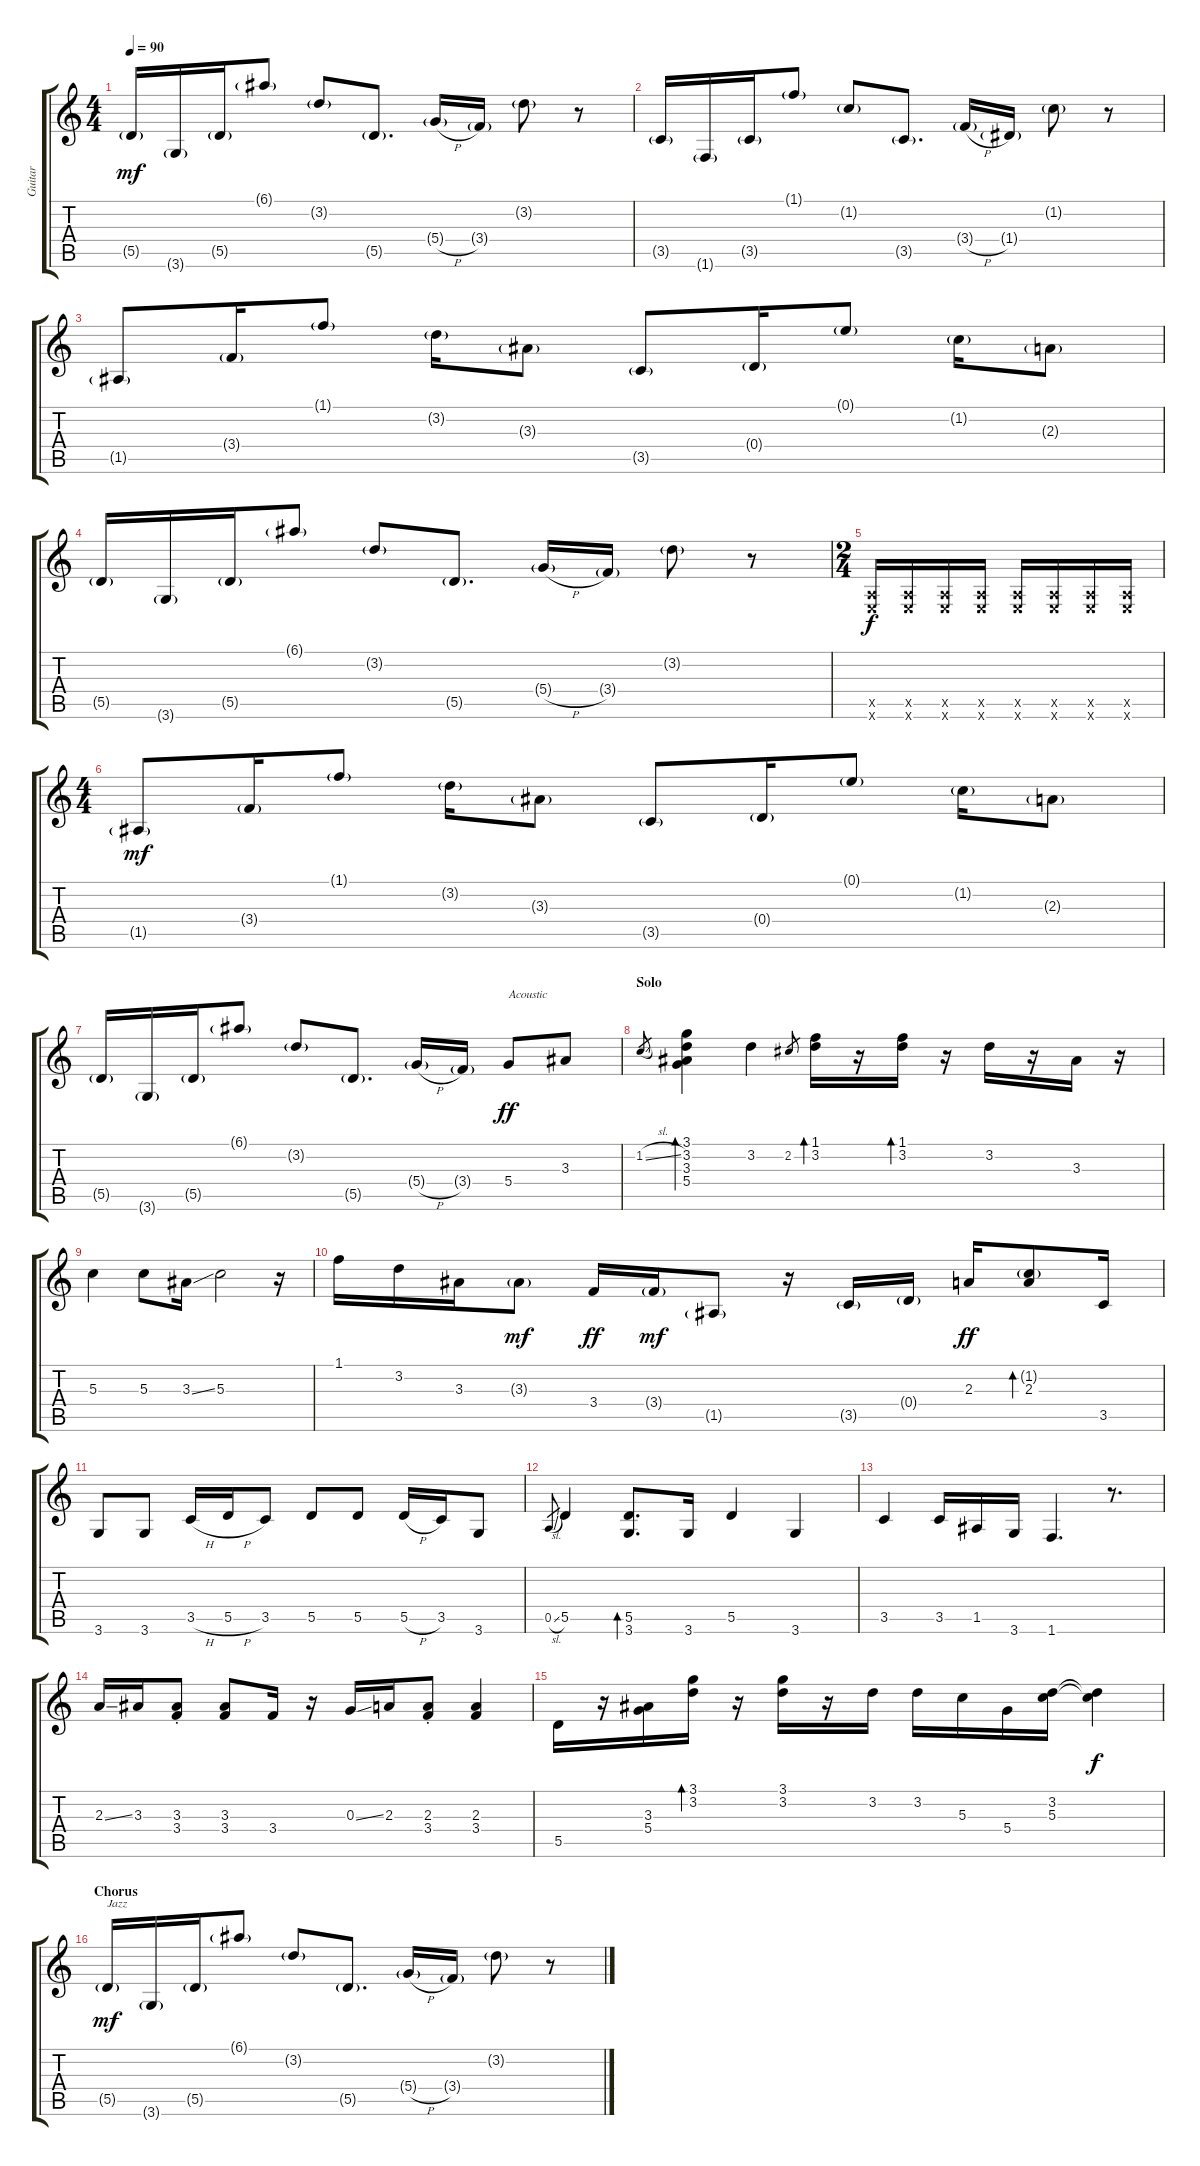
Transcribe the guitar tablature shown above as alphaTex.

\track ("Guitar" "Guitar") {instrument electricguitarjazz}
\staff {score tabs}
\tuning (E4 B3 G3 D3 A2 E2) {hide}
\ts (4 4)
\tempo 90
\clef g2
\ks c
5.5{g}.16{dy mf} 3.6{g}.16 5.5{g}.16 6.1{g}.8 3.2{g}.8 5.5{g}.8{d} 5.4{h g}.16 3.4{g}.16 3.2{g}.8 r.8 |
3.5{g}.16 1.6{g}.16 3.5{g}.16 1.1{g}.8 1.2{g}.8 3.5{g}.8{d} 3.4{h g}.16 1.4{g}.16 1.2{g}.8 r.8 |
1.5{g}.8 3.4{g}.16 1.1{g}.8 3.2{g}.16 3.3{g}.8 3.5{g}.8 0.4{g}.16 0.1{g}.8 1.2{g}.16 2.3{g}.8 |
5.5{g}.16 3.6{g}.16 5.5{g}.16 6.1{g}.8 3.2{g}.8 5.5{g}.8{d} 5.4{h g}.16 3.4{g}.16 3.2{g}.8 r.8 |
\ts (2 4)
(0.5{x} 0.6{x}).16{dy f} (0.5{x} 0.6{x}).16 (0.5{x} 0.6{x}).16 (0.5{x} 0.6{x}).16 (0.5{x} 0.6{x}).16 (0.5{x} 0.6{x}).16 (0.5{x} 0.6{x}).16 (0.5{x} 0.6{x}).16 |
\ts (4 4)
1.5{g}.8{dy mf} 3.4{g}.16 1.1{g}.8 3.2{g}.16 3.3{g}.8 3.5{g}.8 0.4{g}.16 0.1{g}.8 1.2{g}.16 2.3{g}.8 |
5.5{g}.16 3.6{g}.16 5.5{g}.16 6.1{g}.8 3.2{g}.8 5.5{g}.8{d} 5.4{h g}.16 3.4{g}.16 5.4.8{txt "Acoustic" dy ff} 3.3.8 |
\section ("" "Solo")
1.2{sl}.8{gr} (3.1 3.2 3.3 5.4).4{bd 240} 3.2.4 2.2.8{gr} (1.1 3.2).16{bd 240} r.16 (1.1 3.2).16{bd 240} r.16 3.2.16 r.16 3.3.16 r.16 |
5.3.4 5.3.8 3.3{ss}.16 5.3.2 r.16 |
1.1.16 3.2.16 3.3.16 3.3{g}.8{dy mf} 3.4.16{dy ff} 3.4{g}.16{dy mf} 1.5{g}.8 r.16 3.5{g}.16 0.4{g}.16 2.3.16{dy ff} (1.2{g} 2.3).8{bd 240} 3.5.16 |
3.6.8 3.6.8 3.5{h}.16 5.5{h}.16 3.5.8 5.5.8 5.5.8 5.5{h}.16 3.5.16 3.6.8 |
0.5{sl}.8{gr} 5.5.4 (5.5 3.6).8{d bd 240} 3.6.16 5.5.4 3.6.4 |
3.5.4 3.5.16 1.5.16 3.6.16 1.6.4{d} r.8{d} |
2.3{ss}.16 3.3.16 (3.3{st} 3.4{st}).8 (3.3 3.4).8 3.4.16 r.16 0.3{ss}.16 2.3.16 (2.3{st} 3.4{st}).8 (2.3 3.4).4 |
5.5.16 r.16 (3.3 5.4).16 (3.1 3.2).16{bd 240} r.16 (3.1 3.2).16 r.16 3.2.16 3.2.16 5.3.16 5.4.16 (3.2 5.3).16 (3.2{t} 5.3{t}).4{dy f} |
\section ("" "Chorus")
5.5{g}.16{txt "Jazz" dy mf} 3.6{g}.16 5.5{g}.16 6.1{g}.8 3.2{g}.8 5.5{g}.8{d} 5.4{h g}.16 3.4{g}.16 3.2{g}.8 r.8
